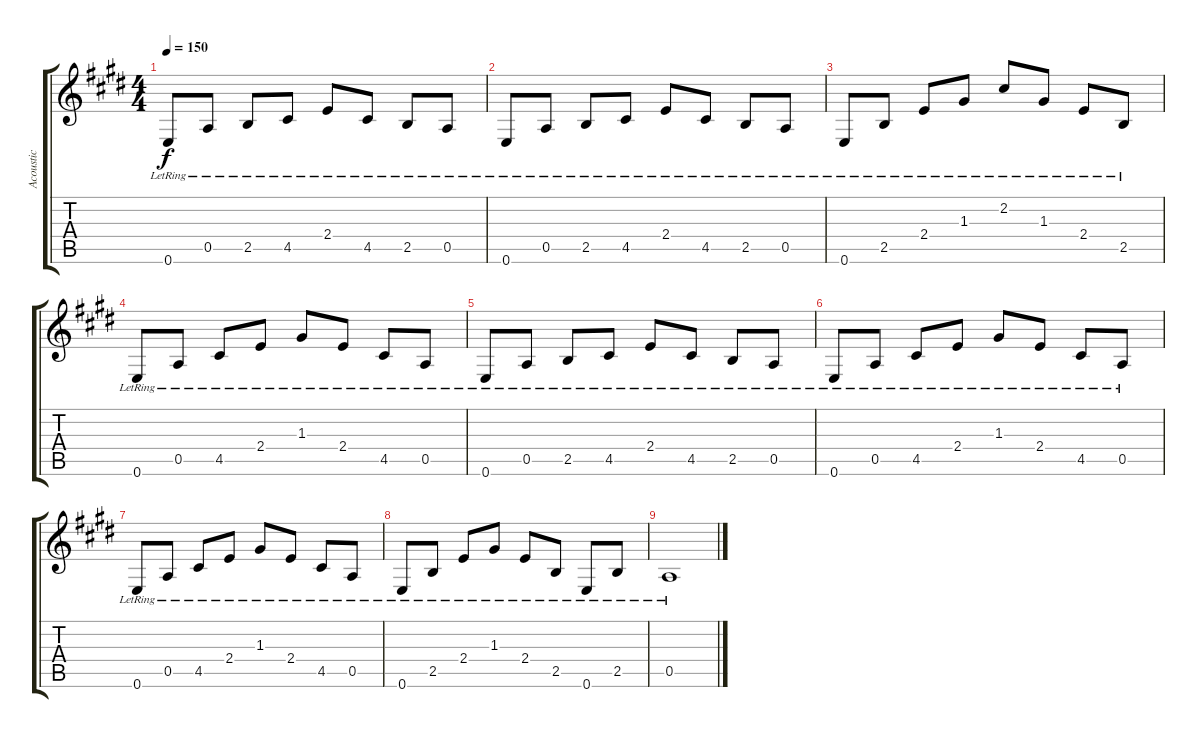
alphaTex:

\track ("Acoustic" "Acoustic") {instrument acousticguitarsteel}
\staff {score tabs}
\tuning (E4 B3 G3 D3 A2 E2) {hide}
\ts (4 4)
\tempo 150
\clef g2
\ks c#minor
0.6{lr}.8{dy f} 0.5{lr}.8 2.5{lr}.8 4.5{lr}.8 2.4{lr}.8 4.5{lr}.8 2.5{lr}.8 0.5{lr}.8 |
0.6{lr}.8 0.5{lr}.8 2.5{lr}.8 4.5{lr}.8 2.4{lr}.8 4.5{lr}.8 2.5{lr}.8 0.5{lr}.8 |
0.6{lr}.8 2.5{lr}.8 2.4{lr}.8 1.3{lr}.8 2.2{lr}.8 1.3{lr}.8 2.4{lr}.8 2.5{lr}.8 |
0.6{lr}.8 0.5{lr}.8 4.5{lr}.8 2.4{lr}.8 1.3{lr}.8 2.4{lr}.8 4.5{lr}.8 0.5{lr}.8 |
0.6{lr}.8 0.5{lr}.8 2.5{lr}.8 4.5{lr}.8 2.4{lr}.8 4.5{lr}.8 2.5{lr}.8 0.5{lr}.8 |
0.6{lr}.8 0.5{lr}.8 4.5{lr}.8 2.4{lr}.8 1.3{lr}.8 2.4{lr}.8 4.5{lr}.8 0.5{lr}.8 |
0.6{lr}.8 0.5{lr}.8 4.5{lr}.8 2.4{lr}.8 1.3{lr}.8 2.4{lr}.8 4.5{lr}.8 0.5{lr}.8 |
0.6{lr}.8 2.5{lr}.8 2.4{lr}.8 1.3{lr}.8 2.4{lr}.8 2.5{lr}.8 0.6{lr}.8 2.5{lr}.8 |
0.5{lr}.1{volume 0}
